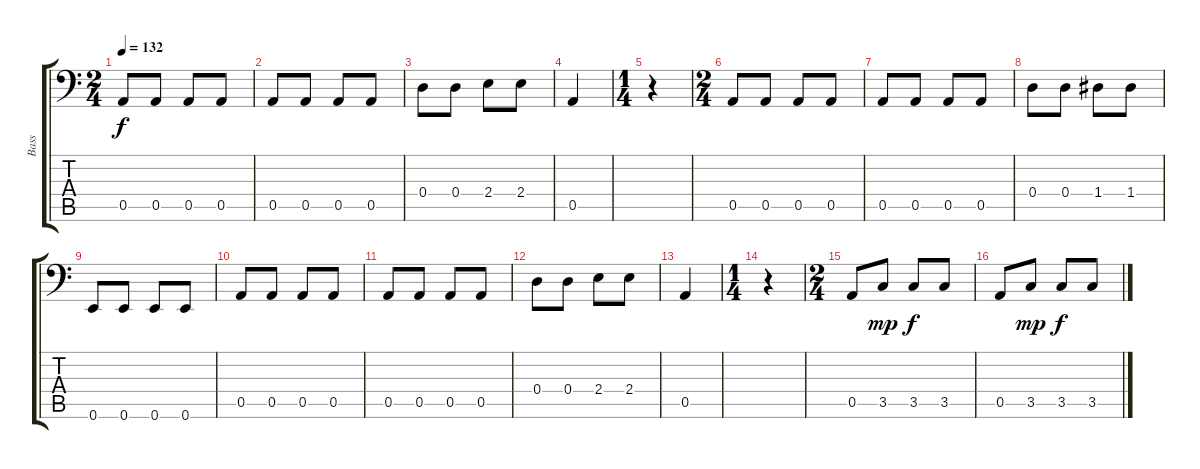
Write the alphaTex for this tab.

\track ("Bass" "Bass") {instrument electricbassfinger}
\staff {score tabs}
\tuning (E3 B2 G2 D2 A1 E1) {hide}
\ts (2 4)
\tempo 132
\clef f4
\ks c
0.5.8{dy f} 0.5.8 0.5.8 0.5.8 |
0.5.8 0.5.8 0.5.8 0.5.8 |
0.4.8 0.4.8 2.4.8 2.4.8 |
0.5.4 |
\ts (1 4)
r.4 |
\ts (2 4)
0.5.8 0.5.8 0.5.8 0.5.8 |
0.5.8 0.5.8 0.5.8 0.5.8 |
0.4.8 0.4.8 1.4.8 1.4.8 |
0.6.8 0.6.8 0.6.8 0.6.8 |
0.5.8 0.5.8 0.5.8 0.5.8 |
0.5.8 0.5.8 0.5.8 0.5.8 |
0.4.8 0.4.8 2.4.8 2.4.8 |
0.5.4 |
\ts (1 4)
r.4 |
\ts (2 4)
0.5.8 3.5.8{dy mp} 3.5.8{dy f} 3.5.8 |
0.5.8 3.5.8{dy mp} 3.5.8{dy f} 3.5.8
